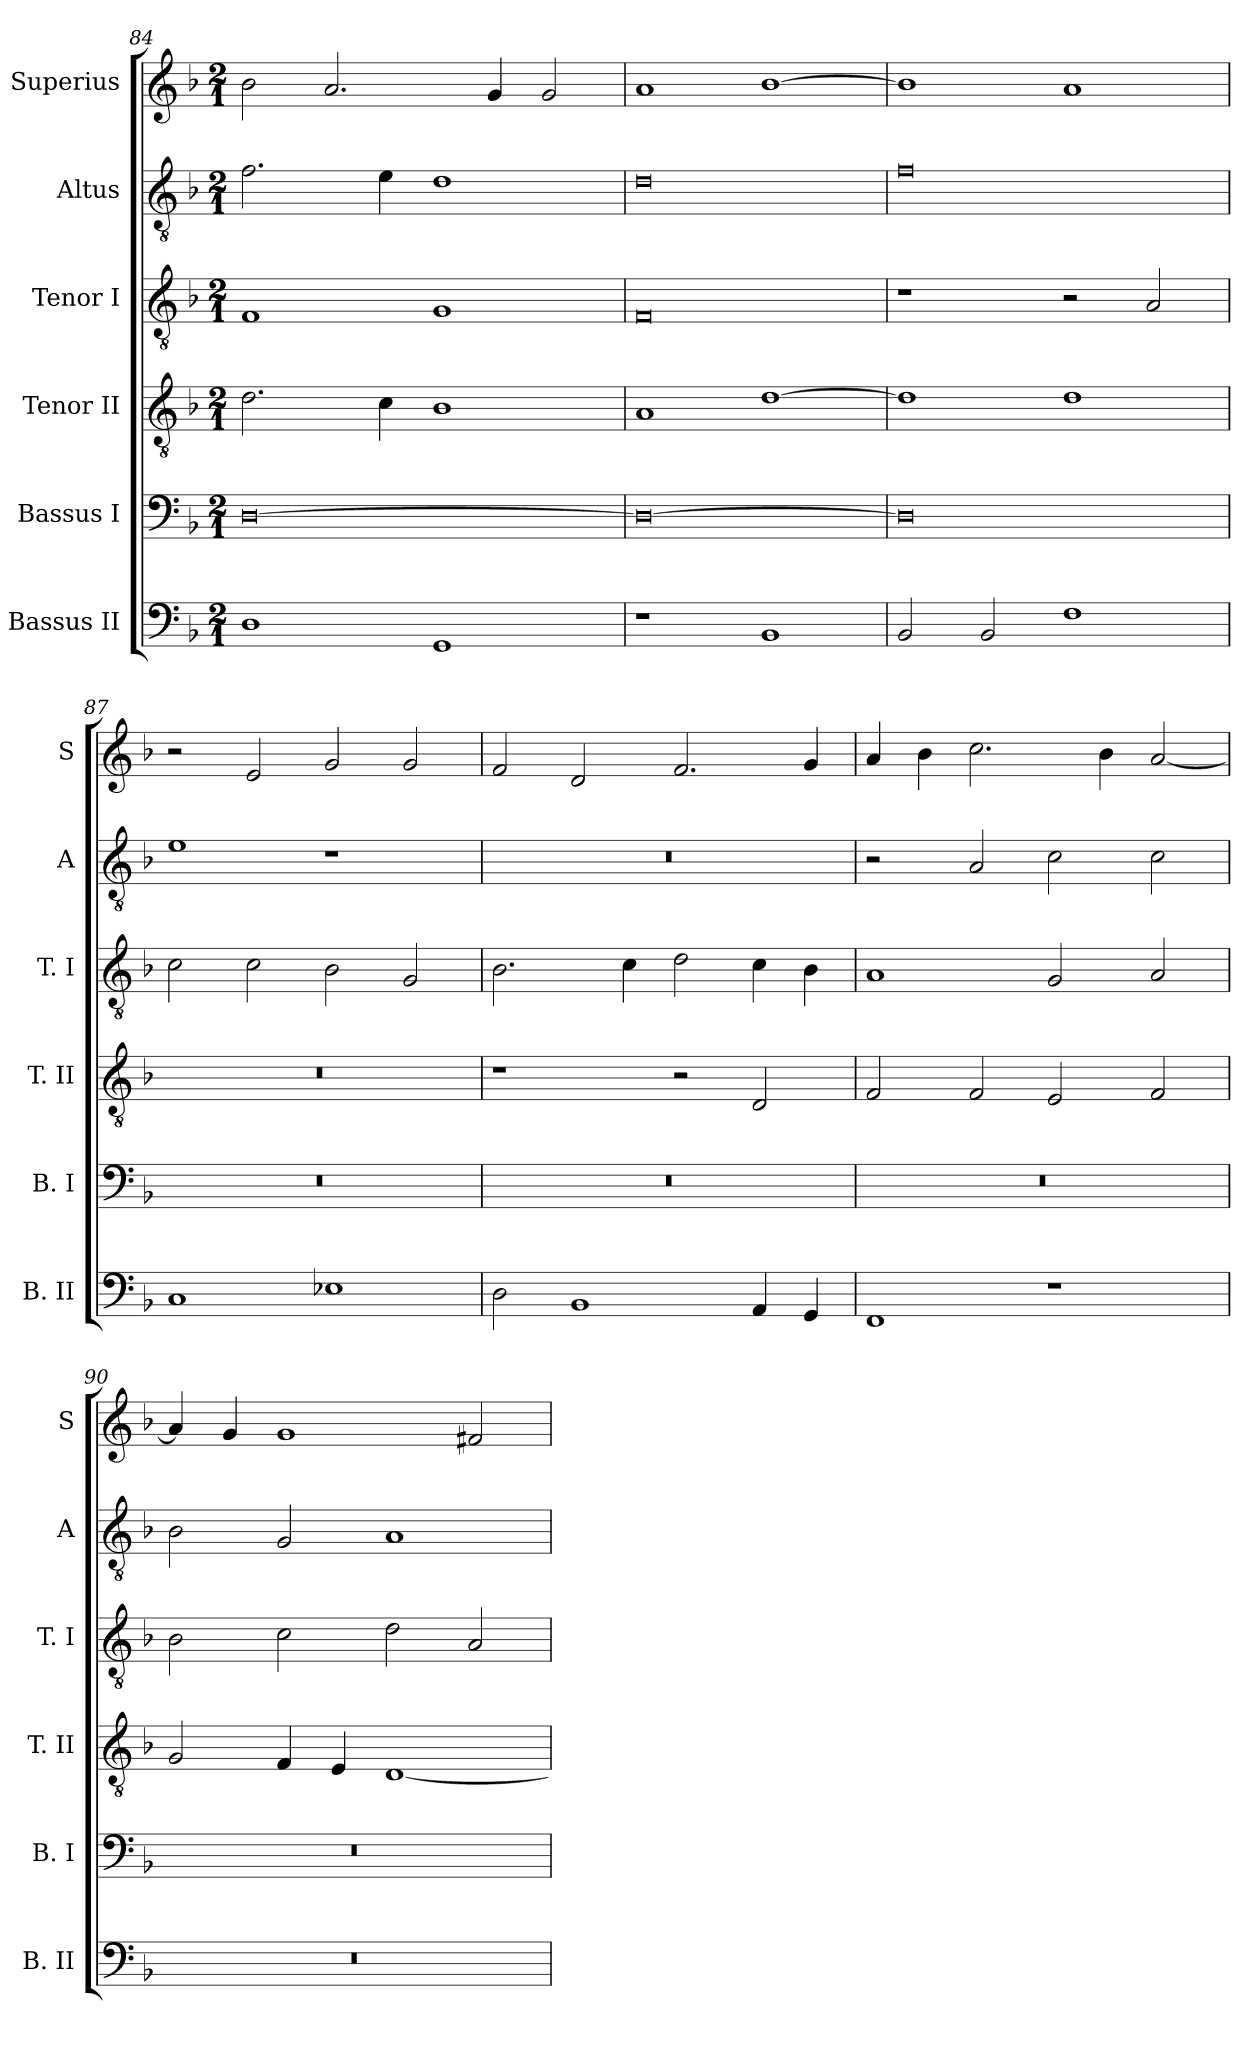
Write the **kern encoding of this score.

**kern	**kern	**kern	**kern	**kern	**kern
*part6	*part5	*part4	*part3	*part2	*part1
*staff6	*staff5	*staff4	*staff3	*staff2	*staff1
*I"Bassus II	*I"Bassus I	*I"Tenor II	*I"Tenor I	*I"Altus	*I"Superius
*I'B. II	*I'B. I	*I'T. II	*I'T. I	*I'A	*I'S
*clefF4	*clefF4	*clefGv2	*clefGv2	*clefGv2	*clefG2
*k[b-]	*k[b-]	*k[b-]	*k[b-]	*k[b-]	*k[b-]
*F:	*F:	*F:	*F:	*F:	*F:
*M2/1	*M2/1	*M2/1	*M2/1	*M2/1	*M2/1
=84	=84	=84	=84	=84	=84
1D	[0D	2.d	1F	2.f	2b-
.	.	.	.	.	2.a
.	.	4c	.	4e	.
1GG	.	1B-	1G	1d	.
.	.	.	.	.	4g
.	.	.	.	.	2g
=85	=85	=85	=85	=85	=85
1r	0D_	1A	0F	0d	1a
1BB-	.	[1d	.	.	[1b-
=86	=86	=86	=86	=86	=86
2BB-	0D]	1d]	1r	0f	1b-]
2BB-	.	.	.	.	.
1F	.	1d	2r	.	1a
.	.	.	2A	.	.
=87	=87	=87	=87	=87	=87
1C	0r	0r	2c	1e	2r
.	.	.	2c	.	2e
1E-X	.	.	2B-	1r	2g
.	.	.	2G	.	2g
=88	=88	=88	=88	=88	=88
2D	0r	1r	2.B-	0r	2f
1BB-	.	.	.	.	2d
.	.	.	4c	.	.
.	.	2r	2d	.	2.f
4AA	.	2D	4c	.	.
4GG	.	.	4B-	.	4g
=89	=89	=89	=89	=89	=89
1FF	0r	2F	1A	2r	4a
.	.	.	.	.	4b-
.	.	2F	.	2A	2.cc
1r	.	2E	2G	2c	.
.	.	.	.	.	4b-
.	.	2F	2A	2c	[2a
=90	=90	=90	=90	=90	=90
0r	0r	2G	2B-	2B-	4a]
.	.	.	.	.	4g
.	.	4F	2c	2G	1g
.	.	4E	.	.	.
.	.	[1D	2d	1A	.
.	.	.	2A	.	2f#X
=	=	=	=	=	=
*-	*-	*-	*-	*-	*-
